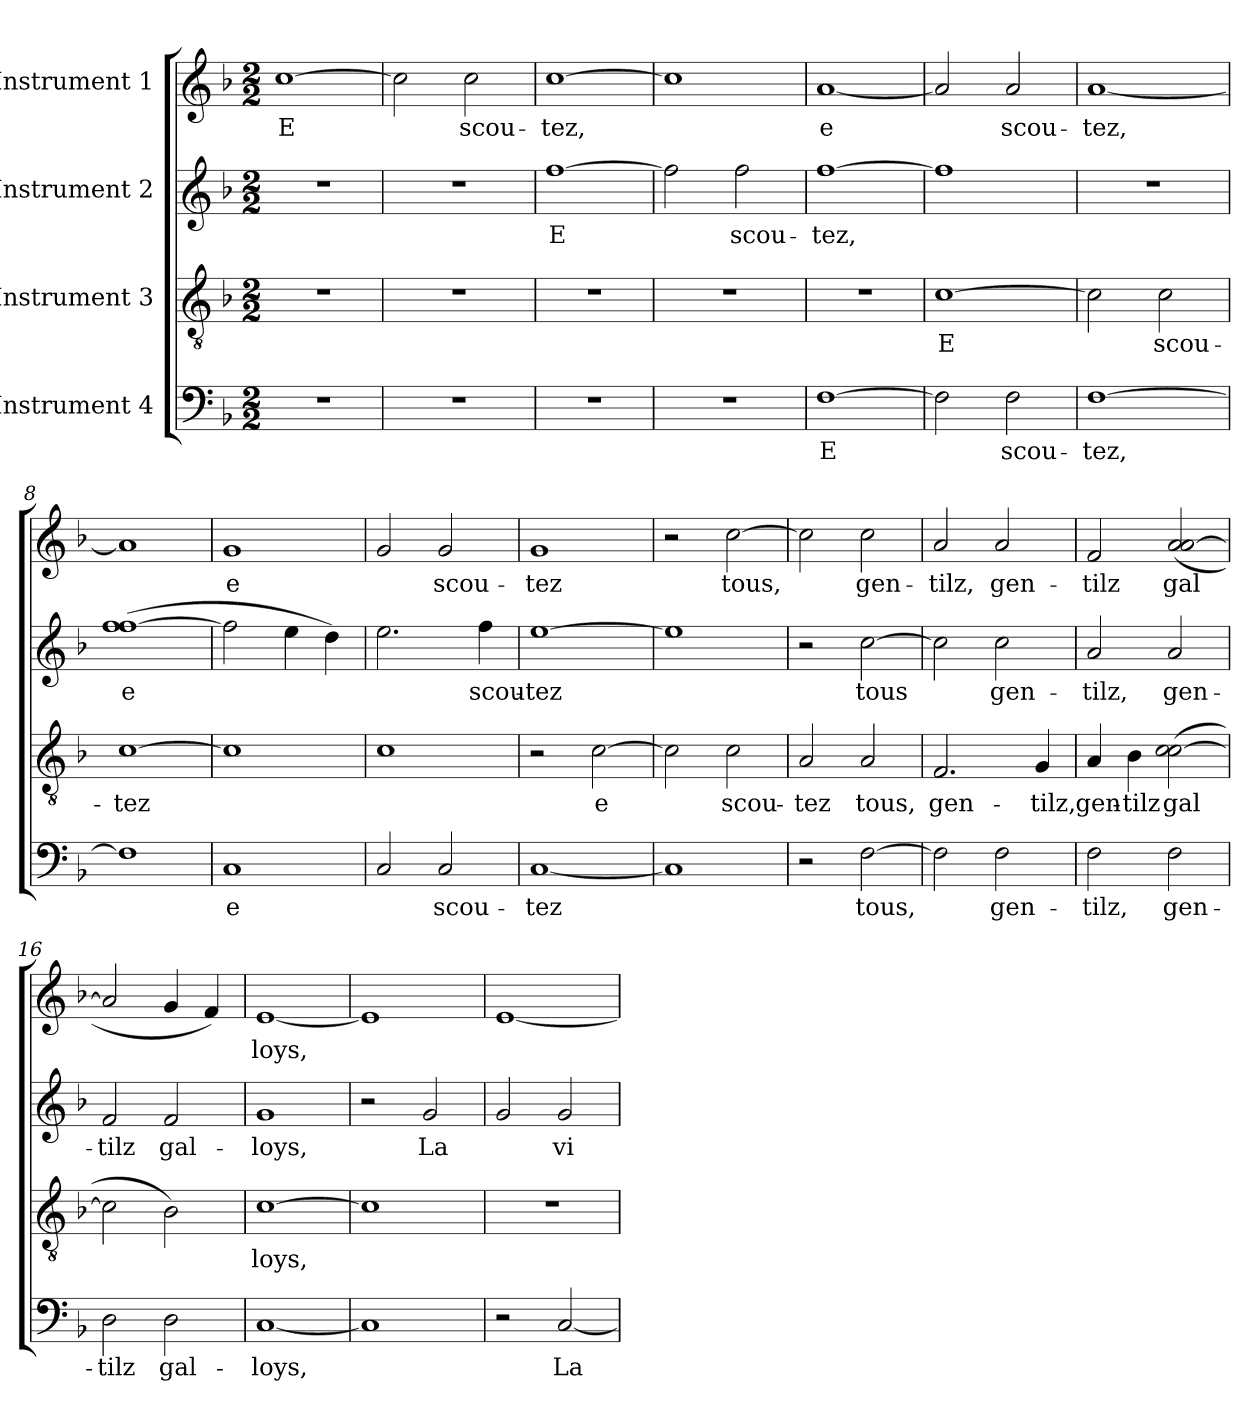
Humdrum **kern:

**kern	**text	**kern	**text	**kern	**text	**kern	**text
*part4	*part4	*part3	*part3	*part2	*part2	*part1	*part1
*staff4	*staff4	*staff3	*staff3	*staff2	*staff2	*staff1	*staff1
*I"Instrument 4	*	*I"Instrument 3	*	*I"Instrument 2	*	*I"Instrument 1	*
!!LO:PB:g=z
*stria5	*	*stria5	*	*stria5	*	*stria5	*
*clefF4	*	*clefGv2	*	*clefG2	*	*clefG2	*
*k[b-]	*	*k[b-]	*	*k[b-]	*	*k[b-]	*
*F:	*	*F:	*	*F:	*	*F:	*
*M2/2	*	*M2/2	*	*M2/2	*	*M2/2	*
=1	=1	=1	=1	=1	=1	=1	=1
!	!	!	!	!	!	!	!LO:LY:b:cj
1r	.	1r	.	1r	.	[>1cc	E-
=2	=2	=2	=2	=2	=2	=2	=2
!	!	!	!	!	!	!	!LO:LY:b:cj
1r	.	1r	.	1r	.	2cc\]	--
!	!	!	!	!	!	!	!LO:LY:b:cj
.	.	.	.	.	.	2cc\	-scou-
=3	=3	=3	=3	=3	=3	=3	=3
!	!	!	!	!	!LO:LY:b:cj	!	!LO:LY:b:cj
1r	.	1r	.	[>1ff	E-	[>1cc	-tez,
=4	=4	=4	=4	=4	=4	=4	=4
!	!	!	!	!	!LO:LY:b:cj	!	!LO:LY:b:cj
1r	.	1r	.	2ff\]	--	1cc]	.
!	!	!	!	!	!LO:LY:b:cj	!	!
.	.	.	.	2ff\	-scou-	.	.
=5	=5	=5	=5	=5	=5	=5	=5
!	!LO:LY:b:cj	!	!	!	!LO:LY:b:cj	!	!LO:LY:b:cj
[>1F	E-	1r	.	[>1ff	-tez,	[<1a	e-
=6	=6	=6	=6	=6	=6	=6	=6
!	!LO:LY:b:cj	!	!LO:LY:b:cj	!	!LO:LY:b:cj	!	!LO:LY:b:cj
2F\]	--	[>1c	E-	1ff]	.	2a/]	--
!	!LO:LY:b:cj	!	!	!	!	!	!LO:LY:b:cj
2F\	-scou-	.	.	.	.	2a/	-scou-
=7	=7	=7	=7	=7	=7	=7	=7
!	!LO:LY:b:cj	!	!LO:LY:b:cj	!	!	!	!LO:LY:b:cj
[>1F	-tez,	2c\]	--	1r	.	[<1a	-tez,
!	!	!	!LO:LY:b:cj	!	!	!	!
.	.	2c\	-scou-	.	.	.	.
=8	=8	=8	=8	=8	=8	=8	=8
!	!LO:LY:b:cj	!	!LO:LY:b:cj	!	!LO:LY:b:cj	!	!LO:LY:b:cj
1F]	.	[>1c	-tez	(>1ff [>1ff	e-	1a]	.
=9	=9	=9	=9	=9	=9	=9	=9
!	!LO:LY:b:cj	!	!LO:LY:b:cj	!	!LO:LY:b:cj	!	!LO:LY:b:cj
1C	e	1c]	.	2ff\]	--	1g	e
!	!	!	!	!	!LO:LY:b:cj	!	!
.	.	.	.	4ee\	--	.	.
!	!	!	!	!	!LO:LY:b:cj	!	!
.	.	.	.	4dd\)	--	.	.
!!LO:LB:g=z
=10	=10	=10	=10	=10	=10	=10	=10
!	!LO:LY:b:cj	!	!LO:LY:b:cj	!	!LO:LY:b:cj	!	!LO:LY:b:cj
2C/	.	1c	.	2.ee\	--	2g/	.
!	!LO:LY:b:cj	!	!	!	!	!	!LO:LY:b:cj
2C/	scou-	.	.	.	.	2g/	scou-
!	!	!	!	!	!LO:LY:b:cj	!	!
.	.	.	.	4ff\	-scou-	.	.
=11	=11	=11	=11	=11	=11	=11	=11
!	!LO:LY:b:cj	!	!	!	!LO:LY:b:cj	!	!LO:LY:b:cj
[<1C	-tez-	2r	.	[>1ee	-tez	1g	-tez
!	!	!	!LO:LY:b:cj	!	!	!	!
.	.	[>2c\	e-	.	.	.	.
=12	=12	=12	=12	=12	=12	=12	=12
!	!LO:LY:b:cj	!	!LO:LY:b:cj	!	!LO:LY:b:cj	!	!
1C]	--	2c\]	--	1ee]	.	2r	.
!	!	!	!LO:LY:b:cj	!	!	!	!LO:LY:b:cj
.	.	2c\	-scou-	.	.	[>2cc\	tous,
=13	=13	=13	=13	=13	=13	=13	=13
!	!	!	!LO:LY:b:cj	!	!	!	!LO:LY:b:cj
2r	.	2A/	-tez	2r	.	2cc\]	.
!	!LO:LY:b:cj	!	!LO:LY:b:cj	!	!LO:LY:b:cj	!	!LO:LY:b:cj
[>2F\	-tous,	2A/	tous,	[>2cc\	tous	2cc\	gen-
=14	=14	=14	=14	=14	=14	=14	=14
!	!LO:LY:b:cj	!	!LO:LY:b:cj	!	!LO:LY:b:cj	!	!LO:LY:b:cj
2F\]	.	2.F/	gen-	2cc\]	.	2a/	-tilz,
!	!LO:LY:b:cj	!	!	!	!LO:LY:b:cj	!	!LO:LY:b:cj
2F\	gen-	.	.	2cc\	gen-	2a/	gen-
!	!	!	!LO:LY:b:cj	!	!	!	!
.	.	4G/	-tilz,	.	.	.	.
=15	=15	=15	=15	=15	=15	=15	=15
!	!LO:LY:b:cj	!	!LO:LY:b:cj	!	!LO:LY:b:cj	!	!LO:LY:b:cj
2F\	-tilz,	4A/	gen-	2a/	-tilz,	2f/	-tilz
!	!	!	!LO:LY:b:cj	!	!	!	!
.	.	4B-\	-tilz	.	.	.	.
!	!LO:LY:b:cj	!	!LO:LY:b:cj	!	!LO:LY:b:cj	!	!LO:LY:b:cj
2F\	gen-	(>2c\ [>2c\	gal-	2a/	gen-	(<2a/ [<2a/	gal-
=16	=16	=16	=16	=16	=16	=16	=16
!	!LO:LY:b:cj	!	!LO:LY:b:cj	!	!LO:LY:b:cj	!	!LO:LY:b:cj
2D\	-tilz	2c\]	--	2f/	-tilz	2a/]	--
!	!LO:LY:b:cj	!	!LO:LY:b:cj	!	!LO:LY:b:cj	!	!LO:LY:b:cj
2D\	gal-	2B-\)	--	2f/	gal-	4g/	--
!	!	!	!	!	!	!	!LO:LY:b:cj
.	.	.	.	.	.	4f/)	--
=17	=17	=17	=17	=17	=17	=17	=17
!	!LO:LY:b:cj	!	!LO:LY:b:cj	!	!LO:LY:b:cj	!	!LO:LY:b:cj
[<1C	-loys,-	[>1c	-loys,-	1g	-loys,	[<1e	-loys,
=18	=18	=18	=18	=18	=18	=18	=18
!	!LO:LY:b:cj	!	!LO:LY:b:cj	!	!	!	!LO:LY:b:cj
1C]	--	1c]	--	2r	.	1e]	.
!	!	!	!	!	!LO:LY:b:cj	!	!
.	.	.	.	2g/	La	.	.
!!LO:PB:g=z
=19	=19	=19	=19	=19	=19	=19	=19
!	!	!	!	!	!LO:LY:b:cj	!	!LO:LY:b:cj
2r	.	1r	.	2g/	.	[<1e	.
!	!LO:LY:b:cj	!	!	!	!LO:LY:b:cj	!	!
[<2C/	-La-	.	.	2g/	vi-	.	.
=	=	=	=	=	=	=	=
*-	*-	*-	*-	*-	*-	*-	*-
